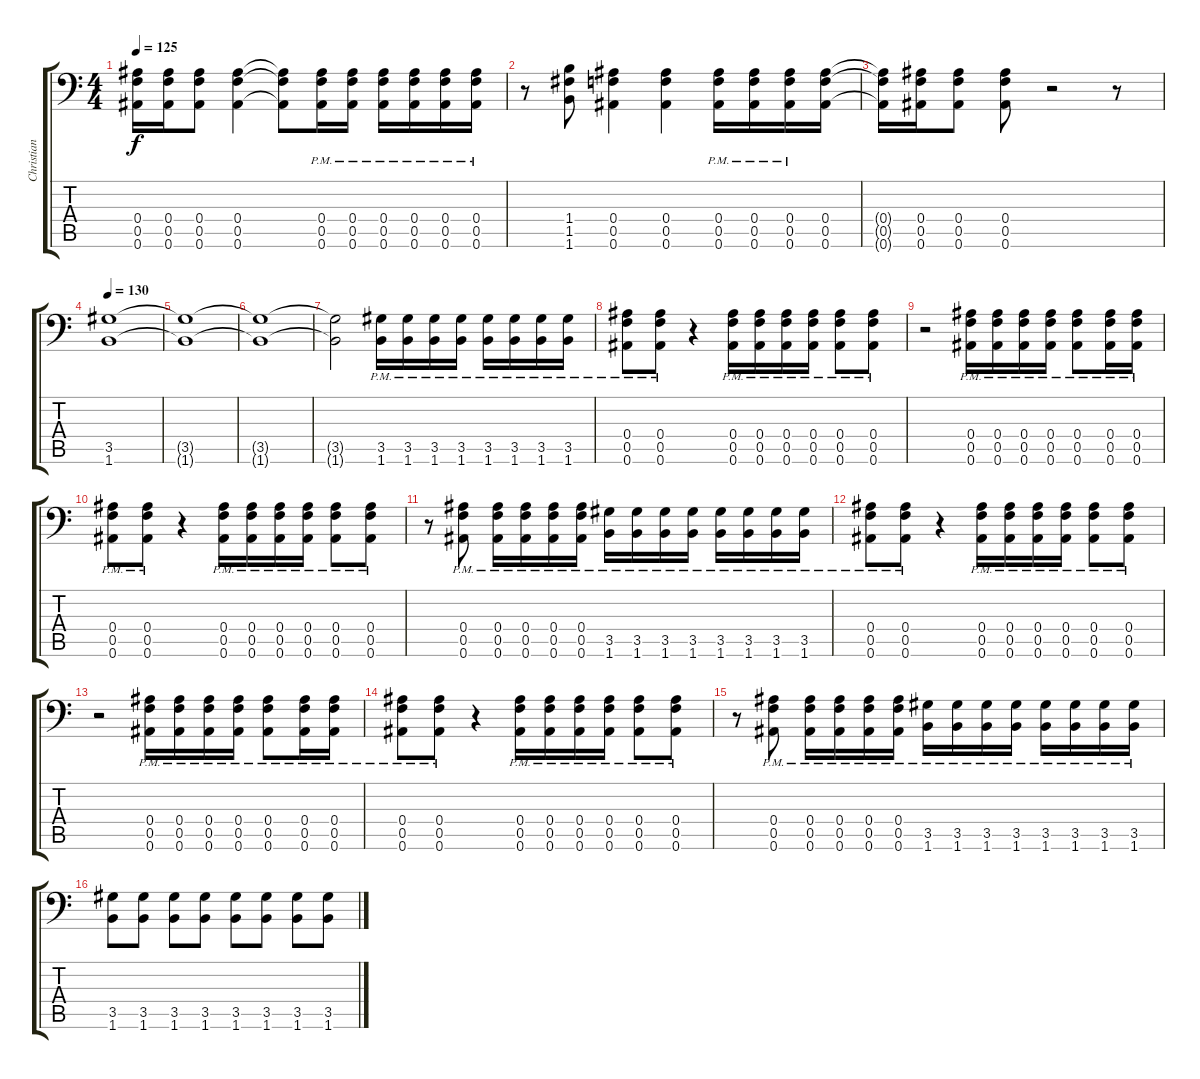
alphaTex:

\track ("Christian" "Christian") {instrument distortionguitar}
\staff {score tabs}
\tuning (C4 G3 Eb3 Bb2 F2 Bb1) {hide}
\ts (4 4)
\tempo 125
\clef f4
\ks c
(0.4{t} 0.5{t} 0.6{t}).16{dy f} (0.4 0.5 0.6).16 (0.4 0.5 0.6).8 (0.4 0.5 0.6).4 (0.4{t} 0.5{t} 0.6{t}).8 (0.4{pm} 0.5{pm} 0.6{pm}).16 (0.4{pm} 0.5{pm} 0.6{pm}).16 (0.4{pm} 0.5{pm} 0.6{pm}).16 (0.4{pm} 0.5{pm} 0.6{pm}).16 (0.4{pm} 0.5{pm} 0.6{pm}).16 (0.4{pm} 0.5{pm} 0.6{pm}).16 |
r.8 (1.4 1.5 1.6).8 (0.4 0.5 0.6).4 (0.4 0.5 0.6).4 (0.4{pm} 0.5{pm} 0.6{pm}).16 (0.4{pm} 0.5{pm} 0.6{pm}).16 (0.4{pm} 0.5{pm} 0.6{pm}).16 (0.4 0.5 0.6).16 |
(0.4{t} 0.5{t} 0.6{t}).16 (0.4 0.5 0.6).16 (0.4 0.5 0.6).8 (0.4 0.5 0.6).8 r.2 r.8 |
\tempo 130
(3.5 1.6).1 |
(3.5{t} 1.6{t}).1 |
(3.5{t} 1.6{t}).1 |
(3.5{t} 1.6{t}).2 (3.5{pm} 1.6{pm}).16 (3.5{pm} 1.6{pm}).16 (3.5{pm} 1.6{pm}).16 (3.5{pm} 1.6{pm}).16 (3.5{pm} 1.6{pm}).16 (3.5{pm} 1.6{pm}).16 (3.5{pm} 1.6{pm}).16 (3.5{pm} 1.6{pm}).16 |
(0.4{pm} 0.5{pm} 0.6{pm}).8 (0.4{pm} 0.5{pm} 0.6{pm}).8 r.4 (0.4{pm} 0.5{pm} 0.6{pm}).16 (0.4{pm} 0.5{pm} 0.6{pm}).16 (0.4{pm} 0.5{pm} 0.6{pm}).16 (0.4{pm} 0.5{pm} 0.6{pm}).16 (0.4{pm} 0.5{pm} 0.6{pm}).8 (0.4{pm} 0.5{pm} 0.6{pm}).8 |
r.2 (0.4{pm} 0.5{pm} 0.6{pm}).16 (0.4{pm} 0.5{pm} 0.6{pm}).16 (0.4{pm} 0.5{pm} 0.6{pm}).16 (0.4{pm} 0.5{pm} 0.6{pm}).16 (0.4{pm} 0.5{pm} 0.6{pm}).8 (0.4{pm} 0.5{pm} 0.6{pm}).16 (0.4{pm} 0.5{pm} 0.6{pm}).16 |
(0.4{pm} 0.5{pm} 0.6{pm}).8 (0.4{pm} 0.5{pm} 0.6{pm}).8 r.4 (0.4{pm} 0.5{pm} 0.6{pm}).16 (0.4{pm} 0.5{pm} 0.6{pm}).16 (0.4{pm} 0.5{pm} 0.6{pm}).16 (0.4{pm} 0.5{pm} 0.6{pm}).16 (0.4{pm} 0.5{pm} 0.6{pm}).8 (0.4{pm} 0.5{pm} 0.6{pm}).8 |
r.8 (0.4{pm} 0.5{pm} 0.6{pm}).8 (0.4{pm} 0.5{pm} 0.6{pm}).16 (0.4{pm} 0.5{pm} 0.6{pm}).16 (0.4{pm} 0.5{pm} 0.6{pm}).16 (0.4{pm} 0.5{pm} 0.6{pm}).16 (3.5{pm} 1.6{pm}).16 (3.5{pm} 1.6{pm}).16 (3.5{pm} 1.6{pm}).16 (3.5{pm} 1.6{pm}).16 (3.5{pm} 1.6{pm}).16 (3.5{pm} 1.6{pm}).16 (3.5{pm} 1.6{pm}).16 (3.5{pm} 1.6{pm}).16 |
(0.4{pm} 0.5{pm} 0.6{pm}).8 (0.4{pm} 0.5{pm} 0.6{pm}).8 r.4 (0.4{pm} 0.5{pm} 0.6{pm}).16 (0.4{pm} 0.5{pm} 0.6{pm}).16 (0.4{pm} 0.5{pm} 0.6{pm}).16 (0.4{pm} 0.5{pm} 0.6{pm}).16 (0.4{pm} 0.5{pm} 0.6{pm}).8 (0.4{pm} 0.5{pm} 0.6{pm}).8 |
r.2 (0.4{pm} 0.5{pm} 0.6{pm}).16 (0.4{pm} 0.5{pm} 0.6{pm}).16 (0.4{pm} 0.5{pm} 0.6{pm}).16 (0.4{pm} 0.5{pm} 0.6{pm}).16 (0.4{pm} 0.5{pm} 0.6{pm}).8 (0.4{pm} 0.5{pm} 0.6{pm}).16 (0.4{pm} 0.5{pm} 0.6{pm}).16 |
(0.4{pm} 0.5{pm} 0.6{pm}).8 (0.4{pm} 0.5{pm} 0.6{pm}).8 r.4 (0.4{pm} 0.5{pm} 0.6{pm}).16 (0.4{pm} 0.5{pm} 0.6{pm}).16 (0.4{pm} 0.5{pm} 0.6{pm}).16 (0.4{pm} 0.5{pm} 0.6{pm}).16 (0.4{pm} 0.5{pm} 0.6{pm}).8 (0.4{pm} 0.5{pm} 0.6{pm}).8 |
r.8 (0.4{pm} 0.5{pm} 0.6{pm}).8 (0.4{pm} 0.5{pm} 0.6{pm}).16 (0.4{pm} 0.5{pm} 0.6{pm}).16 (0.4{pm} 0.5{pm} 0.6{pm}).16 (0.4{pm} 0.5{pm} 0.6{pm}).16 (3.5{pm} 1.6{pm}).16 (3.5{pm} 1.6{pm}).16 (3.5{pm} 1.6{pm}).16 (3.5{pm} 1.6{pm}).16 (3.5{pm} 1.6{pm}).16 (3.5{pm} 1.6{pm}).16 (3.5{pm} 1.6{pm}).16 (3.5{pm} 1.6{pm}).16 |
(3.5 1.6).8 (3.5 1.6).8 (3.5 1.6).8 (3.5 1.6).8 (3.5 1.6).8 (3.5 1.6).8 (3.5 1.6).8 (3.5 1.6).8
